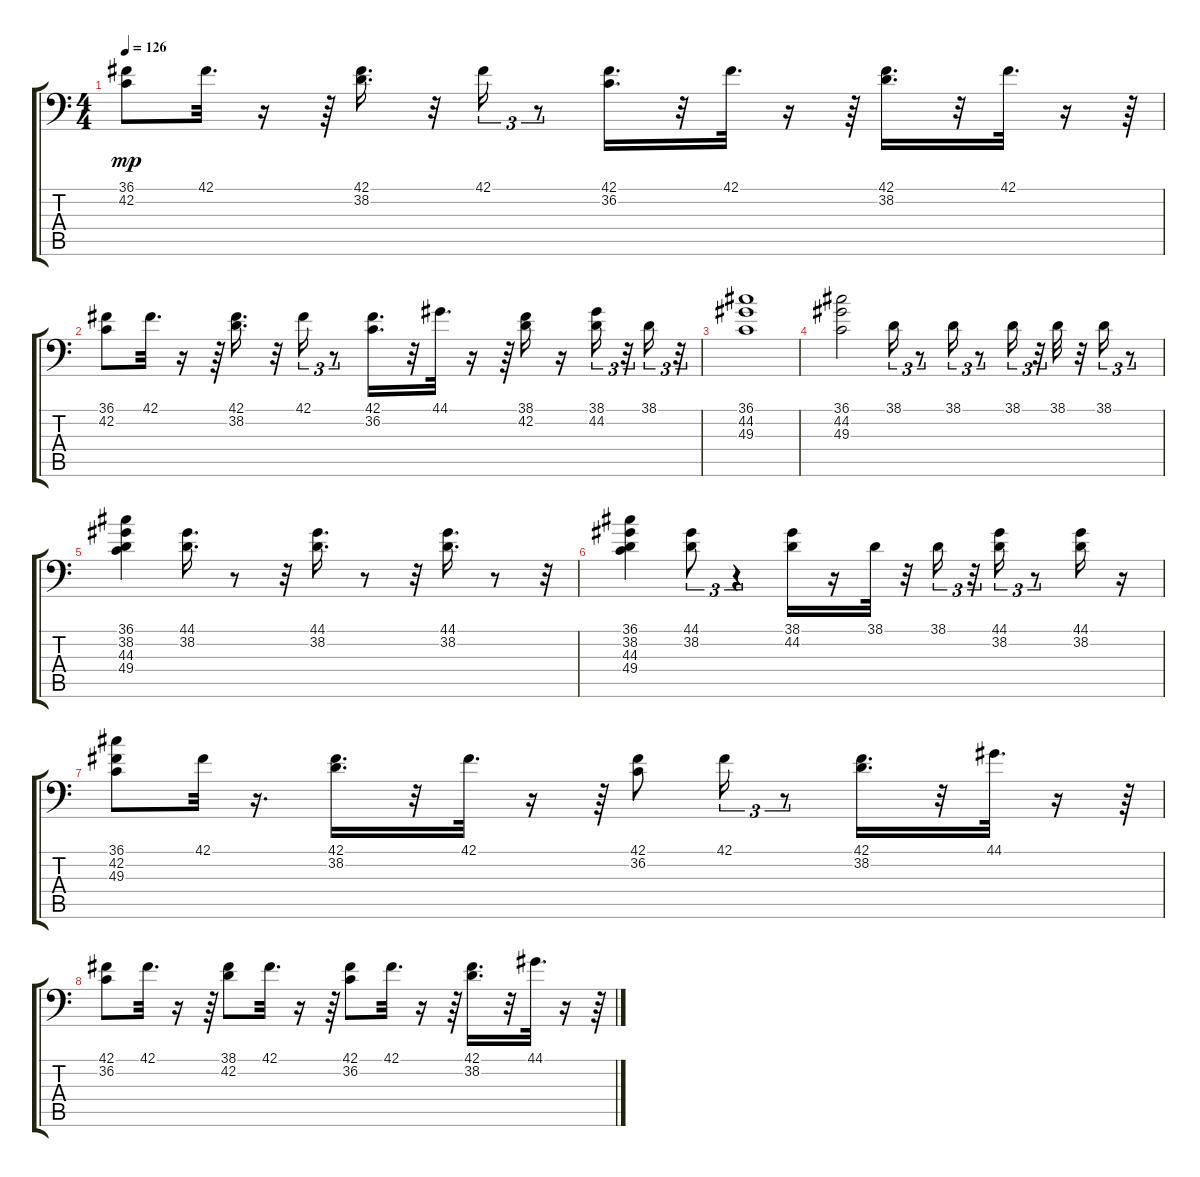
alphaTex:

\track "" {instrument acousticgrandpiano}
\staff {score tabs}
\tuning (C-1 C-1 C-1 C-1 C-1 C-1) {hide}
\ts (4 4)
\tempo 126
\clef f4
\ks c
(36.1 42.2).8{dy mp} 42.1.32{d} r.16 r.64 (42.1 38.2).16{d} r.32 42.1.16{tu (3 2)} r.8{tu (3 2)} (42.1 36.2).16{d} r.32 42.1.32{d} r.16 r.64 (42.1 38.2).16{d} r.32 42.1.32{d} r.16 r.64 |
(36.1 42.2).8 42.1.32{d} r.16 r.64 (42.1 38.2).16{d} r.32 42.1.16{tu (3 2)} r.8{tu (3 2)} (42.1 36.2).16{d} r.32 44.1.32{d} r.16 r.64 (38.1 42.2).16 r.16 (38.1 44.2).16{tu (3 2)} r.32{tu (3 2)} 38.1.16{tu (3 2)} r.32{tu (3 2)} |
(36.1 44.2 49.3).1 |
(36.1 44.2 49.3).2 38.1.16{tu (3 2)} r.8{tu (3 2)} 38.1.16{tu (3 2)} r.8{tu (3 2)} 38.1.16{tu (3 2)} r.32{tu (3 2)} 38.1.32 r.32 38.1.16{tu (3 2)} r.8{tu (3 2)} |
(36.1 38.2 44.3 49.4).4 (44.1 38.2).16{d} r.8 r.32 (44.1 38.2).16{d} r.8 r.32 (44.1 38.2).16{d} r.8 r.32 |
(36.1 38.2 44.3 49.4).4 (44.1 38.2).8{tu (3 2)} r.4{tu (3 2)} (38.1 44.2).16 r.16 38.1.32 r.32 38.1.16{tu (3 2)} r.32{tu (3 2)} (44.1 38.2).16{tu (3 2)} r.8{tu (3 2)} (44.1 38.2).16 r.16 |
(36.1 42.2 49.3).8 42.1.32 r.16{d} (42.1 38.2).16{d} r.32 42.1.32{d} r.16 r.64 (42.1 36.2).8 42.1.16{tu (3 2)} r.8{tu (3 2)} (42.1 38.2).16{d} r.32 44.1.32{d} r.16 r.64 |
(42.1 36.2).8 42.1.32{d} r.16 r.64 (38.1 42.2).8 42.1.32{d} r.16 r.64 (42.1 36.2).8 42.1.32{d} r.16 r.64 (42.1 38.2).16{d} r.32 44.1.32{d} r.16 r.64
